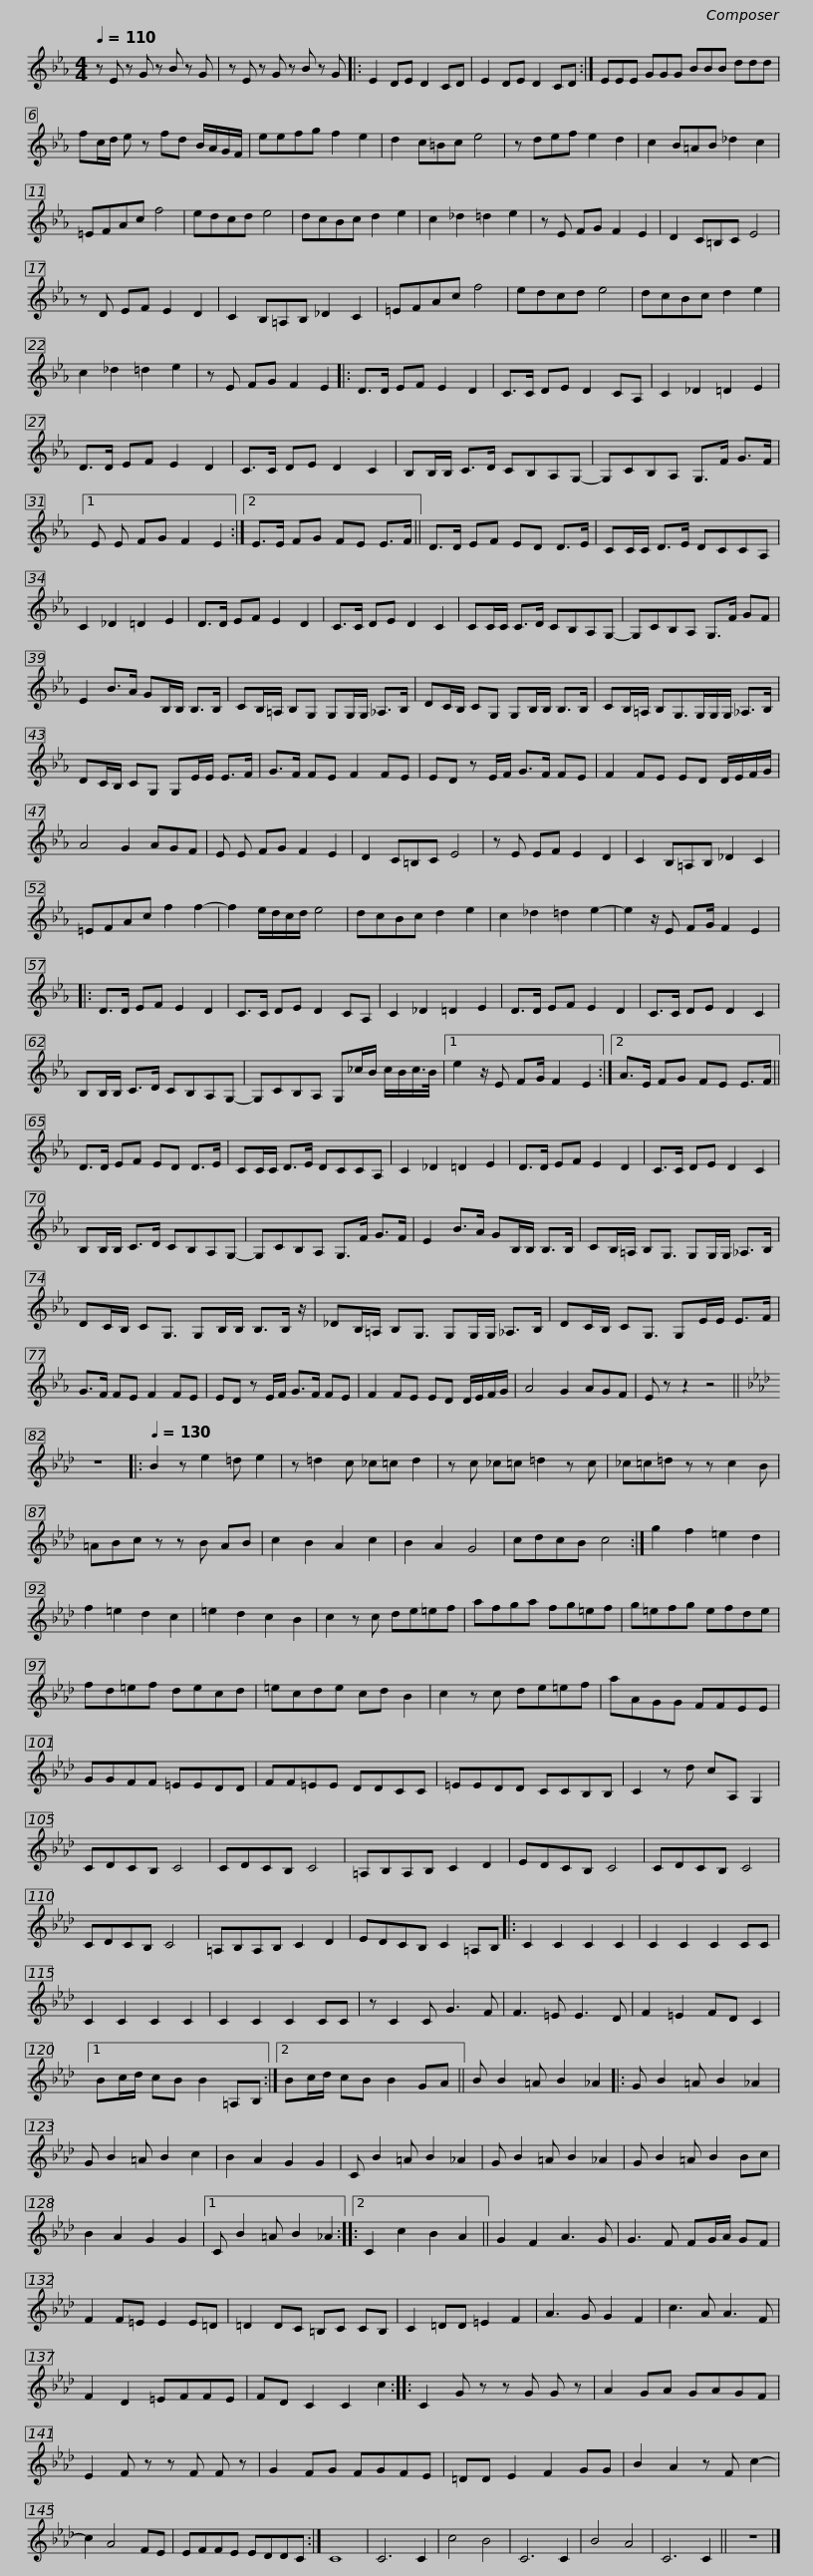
X:1
L:1/8
Q:1/4=110
M:4/4
I:linebreak $
K:Eb
V:1 treble
V:1
 z E z G z B z G | z E z G z B z G |: E2 DE D2 CD | E2 DE D2 CD :|$ EEE GGG BBB ddd | %5
 fc/d/ e z fd B/A/G/F/ | eefg f2 e2 | d2 c=Bc e4 |$ z def e2 d2 | c2 B=AB _d2 c2 | %10
 =EFAc f4 | edcd e4 |$ dcBc d2 e2 | c2 _d2 =d2 e2 | z E FG F2 E2 | %15
 D2 C=B,C E4 |$ z D EF E2 D2 | C2 B,=A,B, _D2 C2 | =EFAc f4 | edcd e4 |$ %20
 dcBc d2 e2 | c2 _d2 =d2 e2 | z E FG F2 E2 |: D>D EF E2 D2 |$ C>C DE D2 CA, | %25
 C2 _D2 =D2 E2 | D>D EF E2 D2 | C>C DE D2 C2 |$ B,B,/B,/ C>D CB,A,G,- | G,CB,A, G,>F G>F |1 %30
 E E FG F2 E2 :|2 E>E FG FE E>F ||$ D>D EF ED D>E | CC/C/ D>E DCCA, | C2 _D2 =D2 E2 | %35
 D>D EF E2 D2 |$ C>C DE D2 C2 | CC/C/ C>D CB,A,G,- | G,CB,A, G,>F GF | E2 B>A GB,/B,/ B,>B, |$ %40
 CB,/=A,/ B,G, G,G,/G,/ _A,>B, | DC/B,/ CG, G,B,/B,/ B,>B, | CB,/=A,/ B,G,>G,G,/G,/ _A,>B, |$ DC/B,/ CG, G,E/E/ E>F |$ G>F FE F2 FE | %45
 ED z E/F/ G>F FE | F2 FE ED D/E/F/G/ | A4 G2 AGF |$ E E FG F2 E2 | D2 C=B,C E4 | %50
 z E EF E2 D2 | C2 B,=A,B, _D2 C2 |$ =EFAc f2 f2- | f2 e/d/c/d/ e4 | dcBc d2 e2 | %55
 c2 _d2 =d2 e2- |$ e2 z/ E FG/ F2 E2 |: D>D EF E2 D2 | C>C DE D2 CA, | C2 _D2 =D2 E2 |$ %60
 D>D EF E2 D2 | C>C DE D2 C2 | B,B,/B,/ C>D CB,A,G,- | G,CB,A, G,_c/B/ c/B/c/>B/ |1$ e2 z/ E FG/ F2 E2 :|2 %65
 A>E FG FE E>F || D>D EF ED D>E | CC/C/ D>E DCCA, |$ C2 _D2 =D2 E2 | D>D EF E2 D2 | %70
 C>C DE D2 C2 | B,B,/B,/ C>D CB,A,G,- |$ G,CB,A, G,>F G>F | E2 B>A GB,/B,/ B,>B, | CB,/=A,/ B,G,3/2 G,G,/G,/ _A,>B, |$ %75
 DC/B,/ CG,3/2 G,B,/B,/ B,>B, z/ |$ _DB,/=A,/ B,G,3/2 G,G,/G,/ _A,>B, | DC/B,/ CG,3/2 G,E/E/ E>F | G>F FE F2 FE | ED z E/F/ G>F FE |$ %80
 F2 FE ED D/E/F/G/ | A4 G2 AGF | E z z2 z4 ||[K:Ab] z8 |:$[Q:1/4=130] B2 z e2 =d e2 | %85
 z =d2 c _c=c d2 | z c _c=c =d2 z c | _c=c=d z z c2 B |$ =ABc z z B AB | c2 B2 A2 c2 | %90
 B2 A2 G4 | cdcB c4 :|$ g2 f2 =e2 d2 | f2 =e2 d2 c2 | =e2 d2 c2 B2 | %95
 c2 z c de=ef |$ afga fg=ef | g=efg efde | fd=ef decd | =ecde cd B2 |$ %100
 c2 z c de=ef | aAGG FFEE | GGFF =EEDD | FF=EE DDCC |$ =EEDD CCB,B, | %105
 C2 z d cA, G,2 | CDCB, C4 | CDCB, C4 |$ =A,B,A,B, C2 D2 | EDCB, C4 | %110
 CDCB, C4 | CDCB, C4 |$ =A,B,A,B, C2 D2 | EDCB, C2 =A,B, |: C2 C2 C2 C2 | %115
 C2 C2 C2 CC |$ C2 C2 C2 C2 | C2 C2 C2 CC | z C2 C G3 F | F3 =E E3 D |$ %120
 F2 =E2 FD C2 |1 Bc/d/ cB B2 =A,B, :|2 Bc/d/ cB B2 GA || B B2 =A B2 _A2 |:$ G B2 =A B2 _A2 | %125
 G B2 =A B2 c2 | B2 A2 G2 G2 | C B2 =A B2 _A2 |$ G B2 =A B2 _A2 | G B2 =A B2 Bc | %130
 B2 A2 G2 G2 |1 C B2 =A B2 _A2 ::2$ C2 c2 B2 A2 || G2 F2 A3 G | G3 F FG/A/ GF | %135
 F2 F=E E2 E=D |$ =D2 DC =B,C CB, | C2 =DD =E2 F2 | A3 G G2 F2 | c3 A A3 F |$ %140
 F2 D2 =EFFE | FD C2 C2 c2 :: C2 G z z G G z | A2 GA GAGF |$ E2 F z z F F z | %145
 G2 FG FGFE | =DD E2 F2 GG | B2 A2 z F c2- |$ c2 A4 FE | EFFE EDDC :| %150
 C8 | C6 C2 |$ c4 B4 | C6 C2 | B4 A4 | %155
 C6 C2 ||$ z8 |] %157
